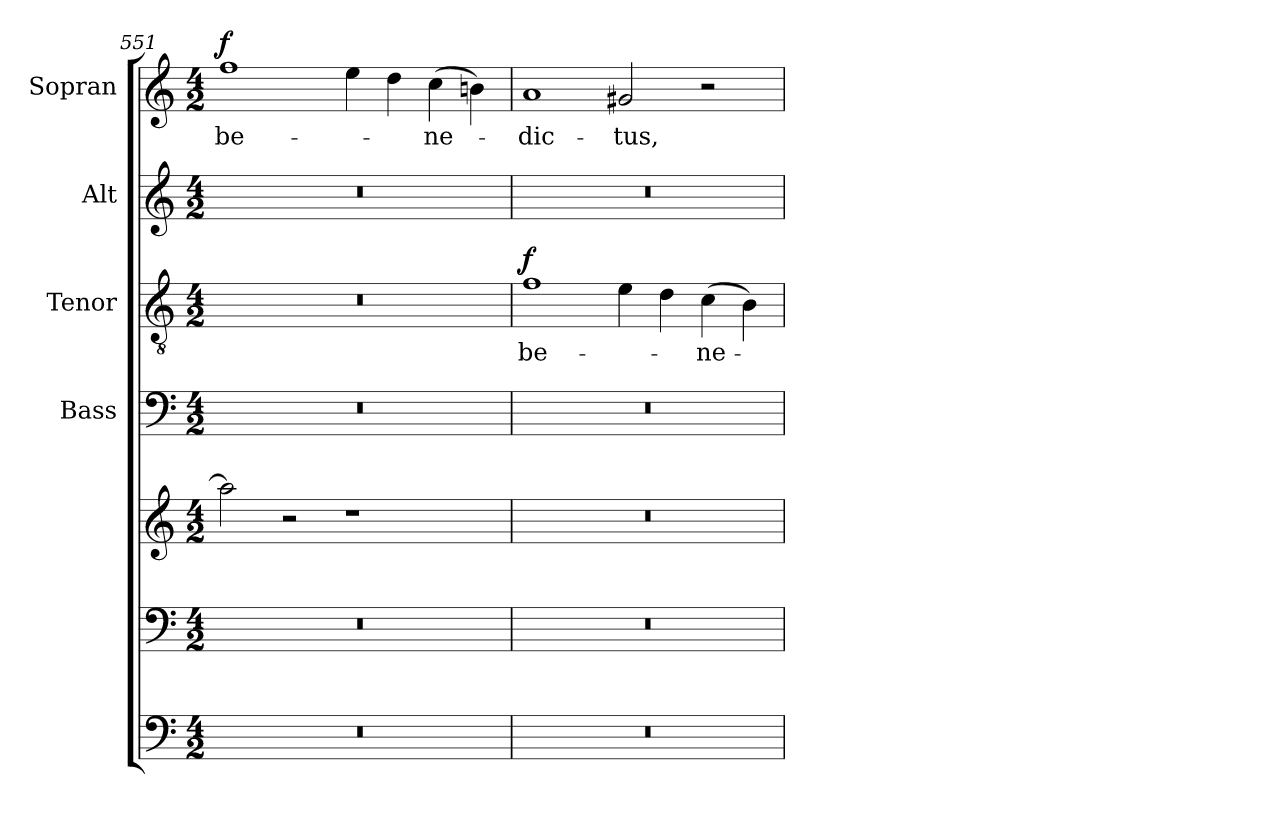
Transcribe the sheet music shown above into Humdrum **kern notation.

**kern	**kern	**kern	**kern	**kern	**text	**dynam	**kern	**kern	**text	**dynam
*part6	*part5	*part5	*part4	*part3	*part3	*part3	*part2	*part1	*part1	*part1
*staff7	*staff6	*staff5	*staff4	*staff3	*staff3	*staff3	*staff2	*staff1	*staff1	*staff1
*	*	*	*I"Bass	*I"Tenor	*	*	*I"Alt	*I"Sopran	*	*
*	*	*	*I'B.	*I'T.	*	*	*I'A.	*I'S.	*	*
!!LO:PB:g=z
*clefF4	*clefF4	*clefG2	*clefF4	*clefGv2	*	*	*clefG2	*clefG2	*	*
*k[]	*k[]	*k[]	*k[]	*k[]	*	*	*k[]	*k[]	*	*
*C:	*C:	*C:	*C:	*C:	*	*	*C:	*C:	*	*
*M4/2	*M4/2	*M4/2	*M4/2	*M4/2	*	*	*M4/2	*M4/2	*	*
=551	=551	=551	=551	=551	=551	=551	=551	=551	=551	=551
!	!	!	!	!	!	!	!	!	!LO:LY:b	!LO:DY:a
0r	0r	2aa\]	0r	0r	.	.	0r	1ff	be-	f
.	.	2r	.	.	.	.	.	.	.	.
.	.	1r	.	.	.	.	.	4ee\	.	.
.	.	.	.	.	.	.	.	4dd\	.	.
!	!	!	!	!	!	!	!	!	!LO:LY:b	!
.	.	.	.	.	.	.	.	(>4cc\	-ne-	.
.	.	.	.	.	.	.	.	4bn\)	.	.
=552	=552	=552	=552	=552	=552	=552	=552	=552	=552	=552
!	!	!	!	!	!LO:LY:b	!LO:DY:a	!	!	!LO:LY:b	!
0r	0r	0r	0r	1f	be-	f	0r	1a	-dic-	.
!	!	!	!	!	!	!	!	!	!LO:LY:b	!
.	.	.	.	4e\	.	.	.	2g#X/	-tus,	.
.	.	.	.	4d\	.	.	.	.	.	.
!	!	!	!	!	!LO:LY:b	!	!	!	!	!
.	.	.	.	(>4c\	-ne-	.	.	2r	.	.
.	.	.	.	4B\)	.	.	.	.	.	.
=	=	=	=	=	=	=	=	=	=	=
*-	*-	*-	*-	*-	*-	*-	*-	*-	*-	*-
